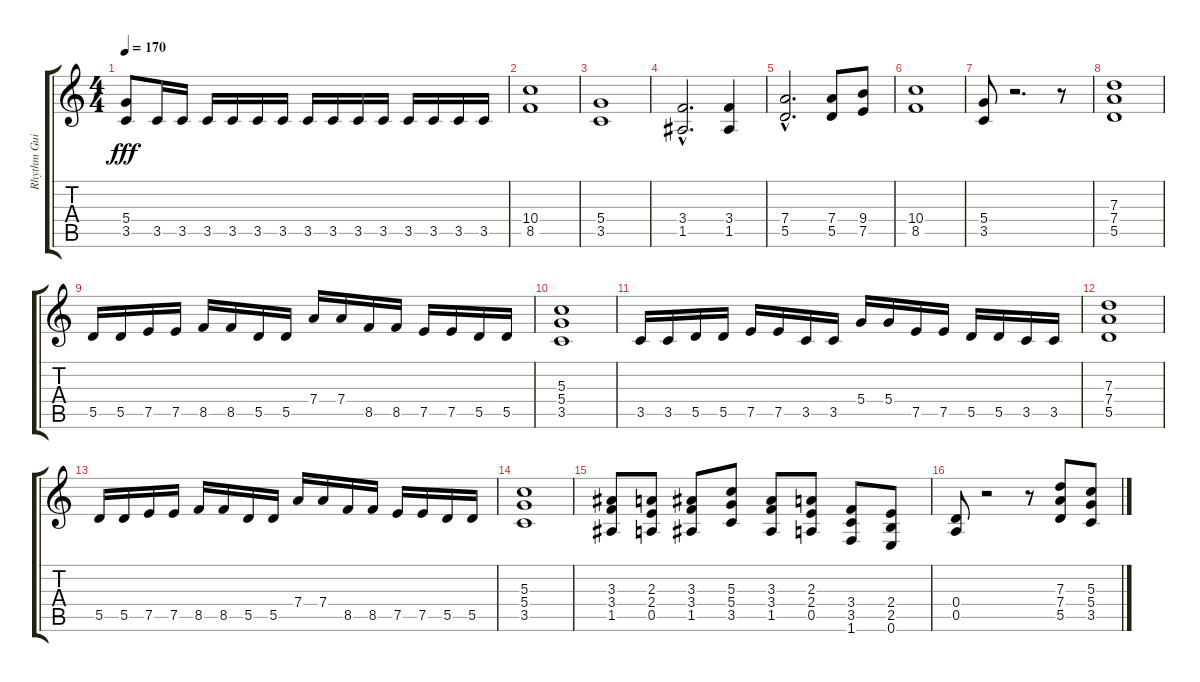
\track ("Rhythm Guitar " "Rhythm Gui") {instrument distortionguitar}
\staff {score tabs}
\tuning (E4 B3 G3 D3 A2 E2) {hide}
\ts (4 4)
\tempo 170
\clef g2
\ks c
(5.4 3.5).8{dy fff} 3.5.16 3.5.16 3.5.16 3.5.16 3.5.16 3.5.16 3.5.16 3.5.16 3.5.16 3.5.16 3.5.16 3.5.16 3.5.16 3.5.16 |
(10.4 8.5).1 |
(5.4 3.5).1 |
(3.4{hac} 1.5{hac}).2{d} (3.4 1.5).4 |
(7.4{hac} 5.5{hac}).2{d} (7.4 5.5).8 (9.4 7.5).8 |
(10.4 8.5).1 |
(5.4 3.5).8 r.2{d} r.8 |
(7.3 7.4 5.5).1 |
5.5.16 5.5.16 7.5.16 7.5.16 8.5.16 8.5.16 5.5.16 5.5.16 7.4.16 7.4.16 8.5.16 8.5.16 7.5.16 7.5.16 5.5.16 5.5.16 |
(5.3 5.4 3.5).1 |
3.5.16 3.5.16 5.5.16 5.5.16 7.5.16 7.5.16 3.5.16 3.5.16 5.4.16 5.4.16 7.5.16 7.5.16 5.5.16 5.5.16 3.5.16 3.5.16 |
(7.3 7.4 5.5).1 |
5.5.16 5.5.16 7.5.16 7.5.16 8.5.16 8.5.16 5.5.16 5.5.16 7.4.16 7.4.16 8.5.16 8.5.16 7.5.16 7.5.16 5.5.16 5.5.16 |
(5.3 5.4 3.5).1 |
(3.3 3.4 1.5).8 (2.3 2.4 0.5).8 (3.3 3.4 1.5).8 (5.3 5.4 3.5).8 (3.3 3.4 1.5).8 (2.3 2.4 0.5).8 (3.4 3.5 1.6).8 (2.4 2.5 0.6).8 |
(0.4 0.5).8 r.2 r.8 (7.3 7.4 5.5).8 (5.3 5.4 3.5).8
